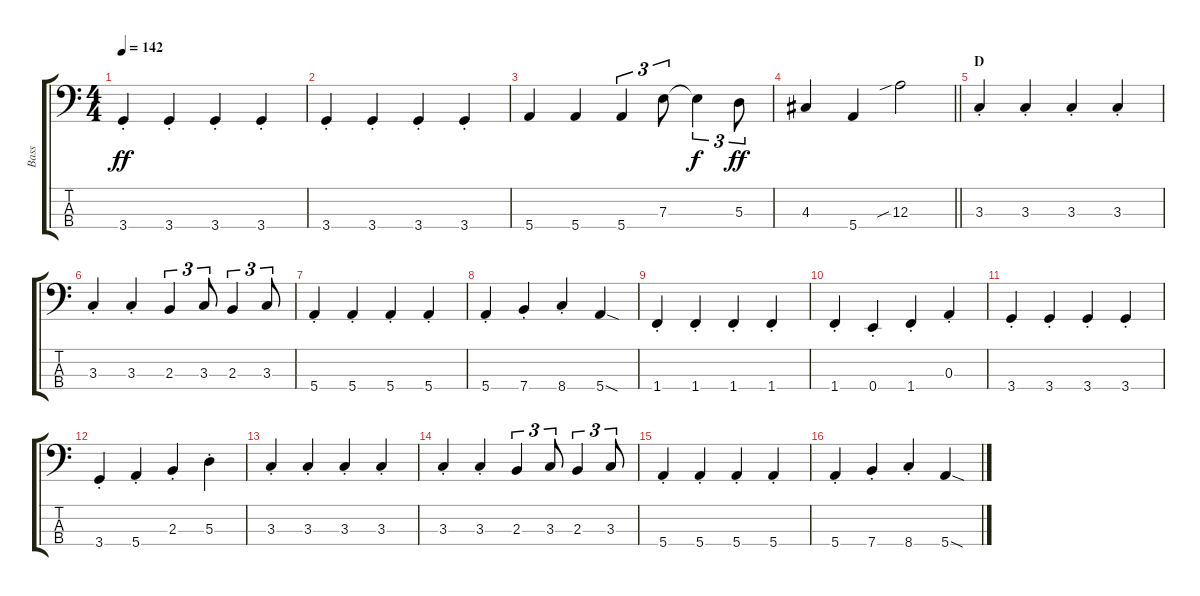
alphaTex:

\track ("Bass" "Bass") {instrument electricbassfinger}
\staff {score tabs}
\tuning (G2 D2 A1 E1) {hide}
\ts (4 4)
\tempo 142
\clef f4
\ks c
3.4{st}.4{dy ff} 3.4{st}.4 3.4{st}.4 3.4{st}.4 |
3.4{st}.4 3.4{st}.4 3.4{st}.4 3.4{st}.4 |
5.4.4 5.4.4 5.4.4{tu (3 2)} 7.3.8{tu (3 2)} 7.3{t}.4{tu (3 2) dy f} 5.3.8{tu (3 2) dy ff} |
\barLineRight lightlight
4.3.4 5.4.4 12.3{sib}.2 |
\section ("" "D")
3.3{st}.4 3.3{st}.4 3.3{st}.4 3.3{st}.4 |
3.3{st}.4 3.3{st}.4 2.3.4{tu (3 2)} 3.3.8{tu (3 2)} 2.3.4{tu (3 2)} 3.3.8{tu (3 2)} |
5.4{st}.4 5.4{st}.4 5.4{st}.4 5.4{st}.4 |
5.4{st}.4 7.4{st}.4 8.4{st}.4 5.4{sod}.4 |
1.4{st}.4 1.4{st}.4 1.4{st}.4 1.4{st}.4 |
1.4{st}.4 0.4{st}.4 1.4{st}.4 0.3{st}.4 |
3.4{st}.4 3.4{st}.4 3.4{st}.4 3.4{st}.4 |
3.4{st}.4 5.4{st}.4 2.3{st}.4 5.3{st}.4 |
3.3{st}.4 3.3{st}.4 3.3{st}.4 3.3{st}.4 |
3.3{st}.4 3.3{st}.4 2.3.4{tu (3 2)} 3.3.8{tu (3 2)} 2.3.4{tu (3 2)} 3.3.8{tu (3 2)} |
5.4{st}.4 5.4{st}.4 5.4{st}.4 5.4{st}.4 |
5.4{st}.4 7.4{st}.4 8.4{st}.4 5.4{sod}.4
